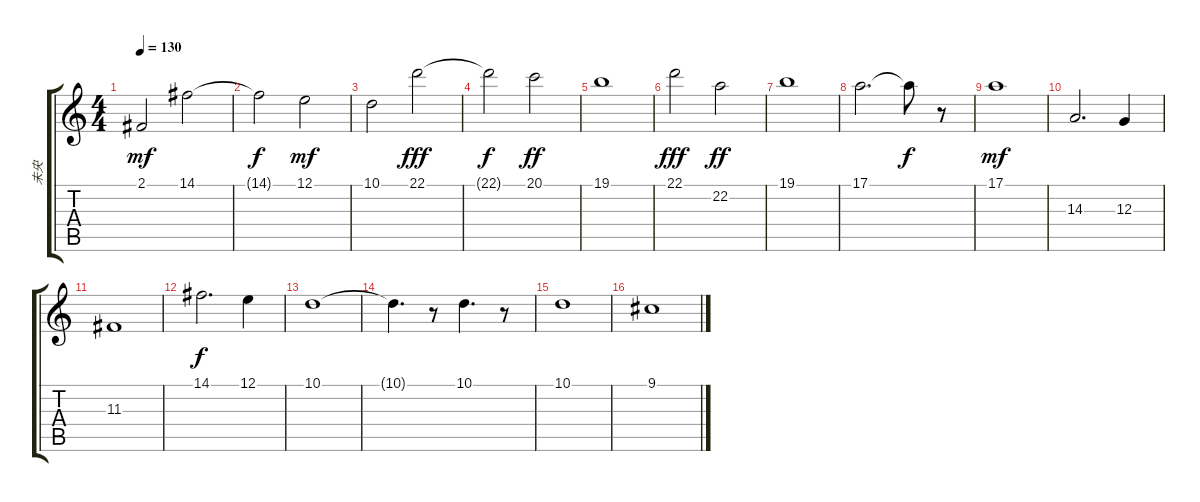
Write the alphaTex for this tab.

\track ("未央" "未央") {instrument churchorgan}
\staff {score tabs}
\tuning (E4 B3 G3 D3 A2 E2) {hide}
\ts (4 4)
\tempo 130
\clef g2
\ks c
2.1.2{dy mf} 14.1.2 |
14.1{t}.2{dy f} 12.1.2{dy mf} |
10.1.2 22.1.2{dy fff} |
22.1{t}.2{dy f} 20.1.2{dy ff} |
19.1.1 |
22.1.2{dy fff} 22.2.2{dy ff} |
19.1.1 |
17.1.2{d} 17.1{t}.8{dy f} r.8 |
17.1.1{dy mf} |
14.3.2{d} 12.3.4 |
11.3.1 |
14.1.2{d dy f} 12.1.4 |
10.1.1 |
10.1{t}.4{d} r.8 10.1.4{d} r.8 |
10.1.1 |
9.1.1
